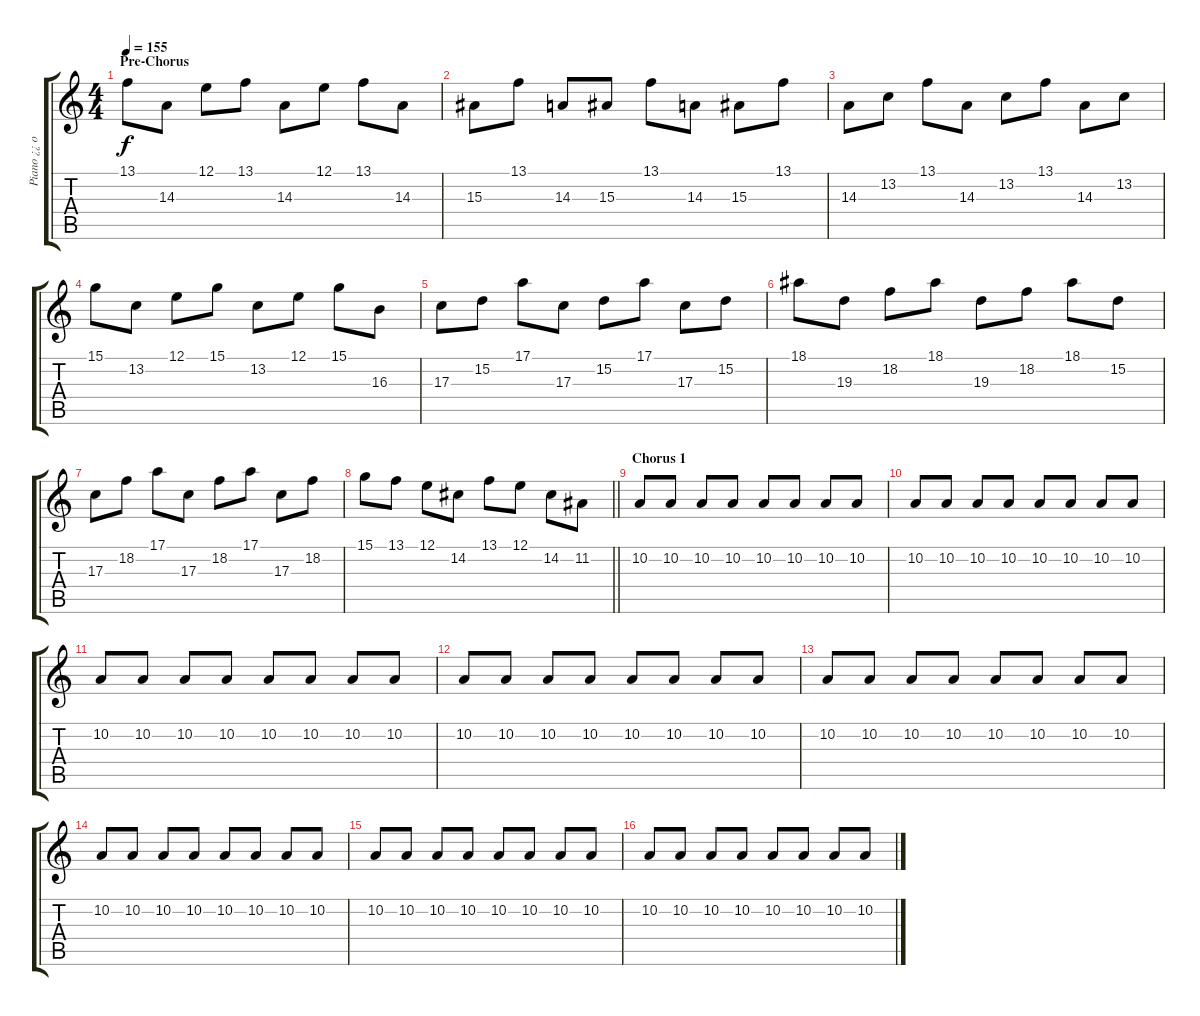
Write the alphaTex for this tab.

\track ("Piano ¿¿ original ??" "Piano ¿¿ o") {mute instrument stringensemble1}
\staff {score tabs}
\tuning (E4 B3 G3 D3 A2 E2) {hide}
\ts (4 4)
\section ("" "Pre-Chorus")
\tempo 155
\clef g2
\ks c
13.1.8{dy f volume 12 instrument distortionguitar} 14.3.8 12.1.8 13.1.8 14.3.8 12.1.8 13.1.8 14.3.8 |
15.3.8 13.1.8 14.3.8 15.3.8 13.1.8 14.3.8 15.3.8 13.1.8 |
14.3.8 13.2.8 13.1.8 14.3.8 13.2.8 13.1.8 14.3.8 13.2.8 |
15.1.8 13.2.8 12.1.8 15.1.8 13.2.8 12.1.8 15.1.8 16.3.8 |
17.3.8 15.2.8 17.1.8 17.3.8 15.2.8 17.1.8 17.3.8 15.2.8 |
18.1.8 19.3.8 18.2.8 18.1.8 19.3.8 18.2.8 18.1.8 15.2.8 |
17.3.8 18.2.8 17.1.8 17.3.8 18.2.8 17.1.8 17.3.8 18.2.8 |
\barLineRight lightlight
15.1.8 13.1.8 12.1.8 14.2.8 13.1.8 12.1.8 14.2.8 11.2.8 |
\section ("" "Chorus 1")
10.2.8{volume 10 instrument distortionguitar} 10.2.8 10.2.8 10.2.8 10.2.8 10.2.8 10.2.8 10.2.8 |
10.2.8 10.2.8 10.2.8 10.2.8 10.2.8 10.2.8 10.2.8 10.2.8 |
10.2.8 10.2.8 10.2.8 10.2.8 10.2.8 10.2.8 10.2.8 10.2.8 |
10.2.8 10.2.8 10.2.8 10.2.8 10.2.8 10.2.8 10.2.8 10.2.8 |
10.2.8 10.2.8 10.2.8 10.2.8 10.2.8 10.2.8 10.2.8 10.2.8 |
10.2.8 10.2.8 10.2.8 10.2.8 10.2.8 10.2.8 10.2.8 10.2.8 |
10.2.8 10.2.8 10.2.8 10.2.8 10.2.8 10.2.8 10.2.8 10.2.8 |
10.2.8 10.2.8 10.2.8 10.2.8 10.2.8 10.2.8 10.2.8 10.2.8
